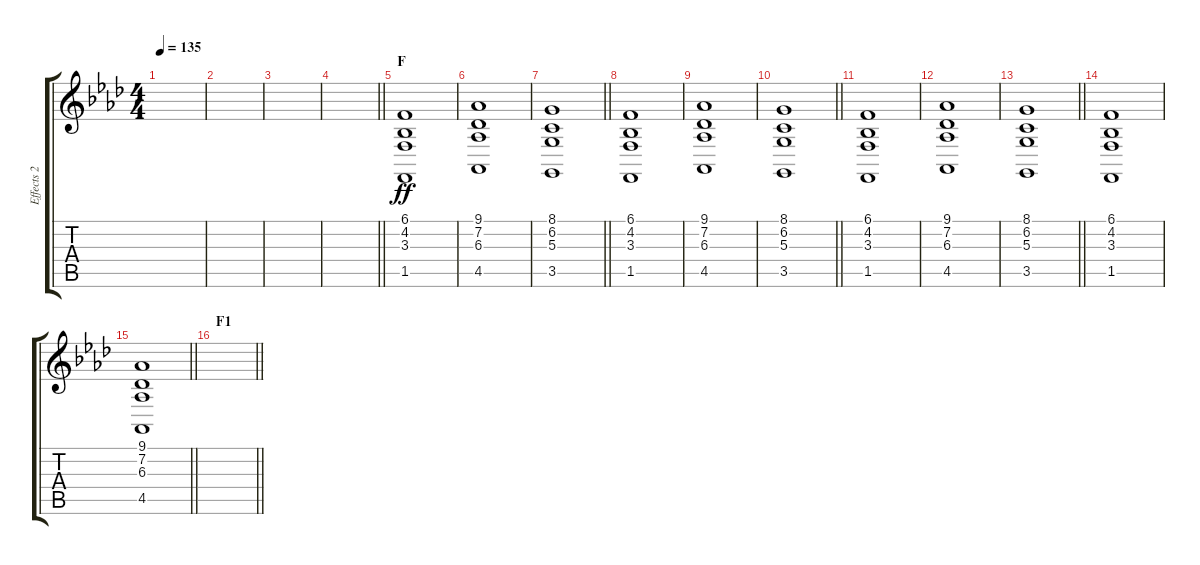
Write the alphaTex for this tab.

\track ("Effects 2" "Effects 2") {instrument fx7echoes}
\staff {score tabs}
\tuning (B3 Gb3 D3 A2 E2 B1) {hide}
\ts (4 4)
\tempo 135
\clef g2
\ks fminor
|
|
|
\barLineRight lightlight
|
\section ("" "F")
(6.1 4.2 3.3 1.5).1{dy ff volume 9 instrument pad2warm} |
(9.1 7.2 6.3 4.5).1 |
\barLineRight lightlight
(8.1 6.2 5.3 3.5).1 |
\section ("" "")
(6.1 4.2 3.3 1.5).1 |
(9.1 7.2 6.3 4.5).1 |
\barLineRight lightlight
(8.1 6.2 5.3 3.5).1 |
\section ("" "")
(6.1 4.2 3.3 1.5).1 |
(9.1 7.2 6.3 4.5).1 |
\barLineRight lightlight
(8.1 6.2 5.3 3.5).1 |
\section ("" "")
(6.1 4.2 3.3 1.5).1 |
\barLineRight lightlight
(9.1 7.2 6.3 4.5).1 |
\section ("" "F1")
\barLineRight lightlight
